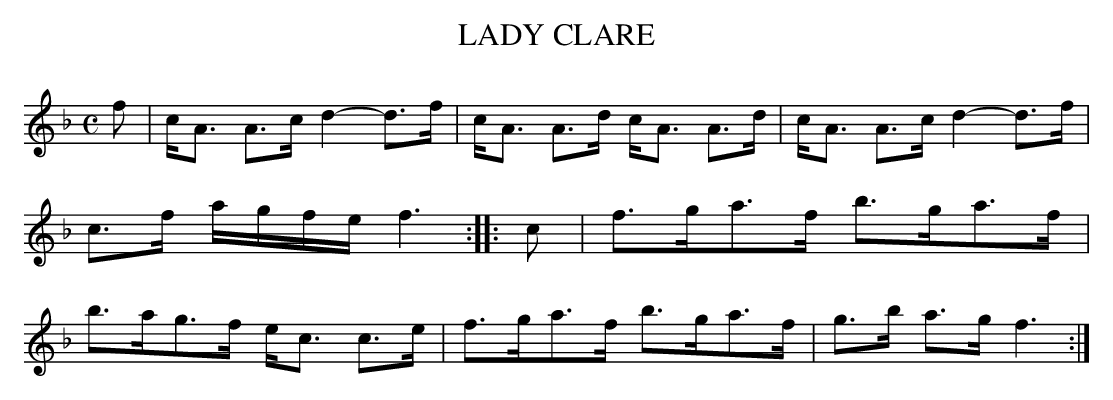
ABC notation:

X:1
T: LADY CLARE
M: C
L: 1/8
K: F
f |\
c<A A>c d2- d>f | c<A A>d c<A A>d |\
c<A A>c d2- d>f | c>f a/g/f/e/ f3 ::\
 c |\
 f>ga>f b>ga>f | b>ag>f e<c c>e |\
 f>ga>f b>ga>f | g>b a>g f3 :|
